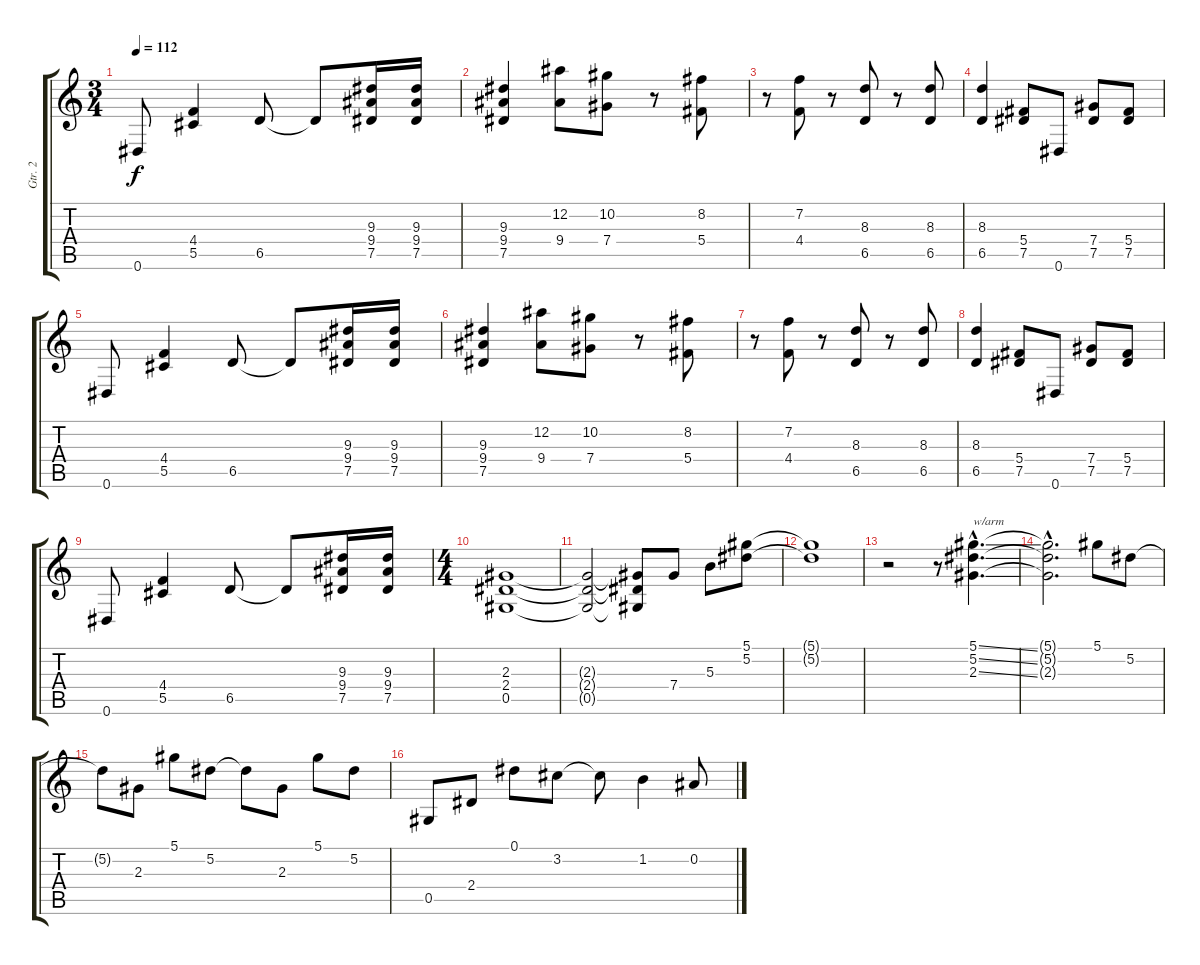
\track ("Gtr. 2" "Gtr. 2") {instrument distortionguitar}
\staff {score tabs}
\tuning (Eb4 Bb3 Gb3 Db3 Ab2 Eb2) {hide}
\ts (3 4)
\tempo 112
\clef g2
\ks c
0.6.8{dy f} (4.4 5.5).4 6.5.8 6.5{t}.8 (9.3 9.4 7.5).16 (9.3 9.4 7.5).16 |
(9.3 9.4 7.5).4 (12.2 9.4).8 (10.2 7.4).8 r.8 (8.2 5.4).8 |
r.8 (7.2 4.4).8 r.8 (8.3 6.5).8 r.8 (8.3 6.5).8 |
(8.3 6.5).4 (5.4 7.5).8 0.6.8 (7.4 7.5).8 (5.4 7.5).8 |
0.6.8 (4.4 5.5).4 6.5.8 6.5{t}.8 (9.3 9.4 7.5).16 (9.3 9.4 7.5).16 |
(9.3 9.4 7.5).4 (12.2 9.4).8 (10.2 7.4).8 r.8 (8.2 5.4).8 |
r.8 (7.2 4.4).8 r.8 (8.3 6.5).8 r.8 (8.3 6.5).8 |
(8.3 6.5).4 (5.4 7.5).8 0.6.8 (7.4 7.5).8 (5.4 7.5).8 |
0.6.8 (4.4 5.5).4 6.5.8 6.5{t}.8 (9.3 9.4 7.5).16 (9.3 9.4 7.5).16 |
\ts (4 4)
(2.3 2.4 0.5).1{instrument electricguitarclean} |
(2.3{t} 2.4{t} 0.5{t}).2 (2.3{t} 2.4{t} 0.5{t}).8 7.4.8 5.3.8 (5.1 5.2).8 |
(5.1{t} 5.2{t}).1 |
r.2 r.8 (5.1{ss hac} 5.2{ss hac} 2.3{ss hac}).4{d txt "w/arm"} |
(5.1{hac t} 5.2{hac t} 2.3{hac t}).2{d} 5.1.8 5.2.8 |
5.2{t}.8 2.3.8 5.1.8 5.2.8 5.2{t}.8 2.3.8 5.1.8 5.2.8 |
0.5.8 2.4.8 0.1.8 3.2.8 3.2{t}.8 1.2.4 0.2.8
